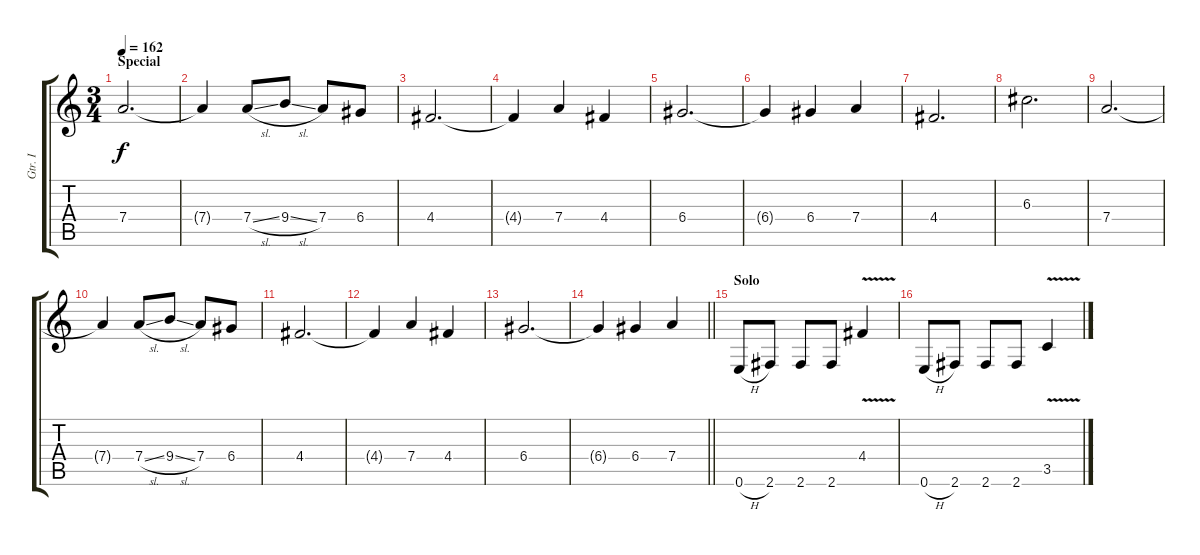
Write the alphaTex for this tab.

\track ("Gtr. I" "Gtr. I") {instrument distortionguitar}
\staff {score tabs}
\tuning (E4 B3 G3 D3 A2 E2) {hide}
\ts (3 4)
\section ("" "Special")
\tempo 162
\clef g2
\ks c
7.4.2{d dy f} |
7.4{t}.4 7.4{sl}.8 9.4{sl}.8 7.4.8 6.4.8 |
4.4.2{d} |
4.4{t}.4 7.4.4 4.4.4 |
6.4.2{d} |
6.4{t}.4 6.4.4 7.4.4 |
4.4.2{d} |
6.3.2{d} |
7.4.2{d} |
7.4{t}.4 7.4{sl}.8 9.4{sl}.8 7.4.8 6.4.8 |
4.4.2{d} |
4.4{t}.4 7.4.4 4.4.4 |
6.4.2{d} |
\barLineRight lightlight
6.4{t}.4 6.4.4 7.4.4 |
\section ("" "Solo")
0.6{h}.8 2.6.8 2.6.8 2.6.8 4.4{v}.4 |
0.6{h}.8 2.6.8 2.6.8 2.6.8 3.5{v}.4
